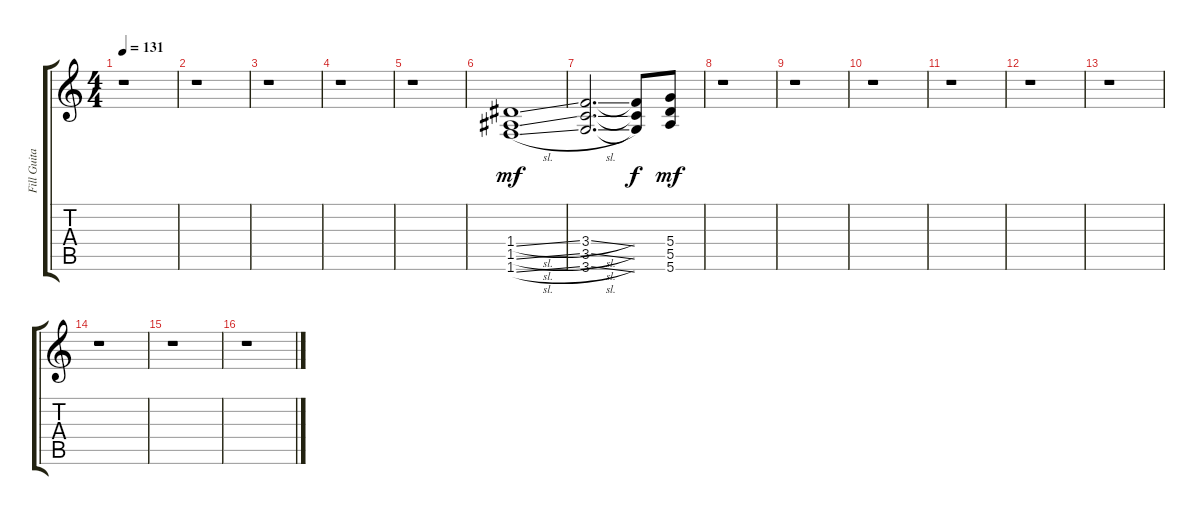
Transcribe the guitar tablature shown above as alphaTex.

\track ("Fill Guitar" "Fill Guita") {instrument distortionguitar}
\staff {score tabs}
\tuning (E4 B3 G3 D3 A2 E2) {hide}
\ts (4 4)
\tempo 131
\clef g2
\ks c
r.1{dy mf} |
r.1 |
r.1 |
r.1 |
r.1 |
(1.4{sl} 1.5{sl} 1.6{sl}).1 |
(3.4{sl} 3.5{sl} 3.6{sl}).2{d} (3.4{t} 3.5{t} 3.6{t}).8{dy f} (5.4 5.5 5.6).8{dy mf} |
r.1 |
r.1 |
r.1 |
r.1 |
r.1 |
r.1 |
r.1 |
r.1 |
r.1
